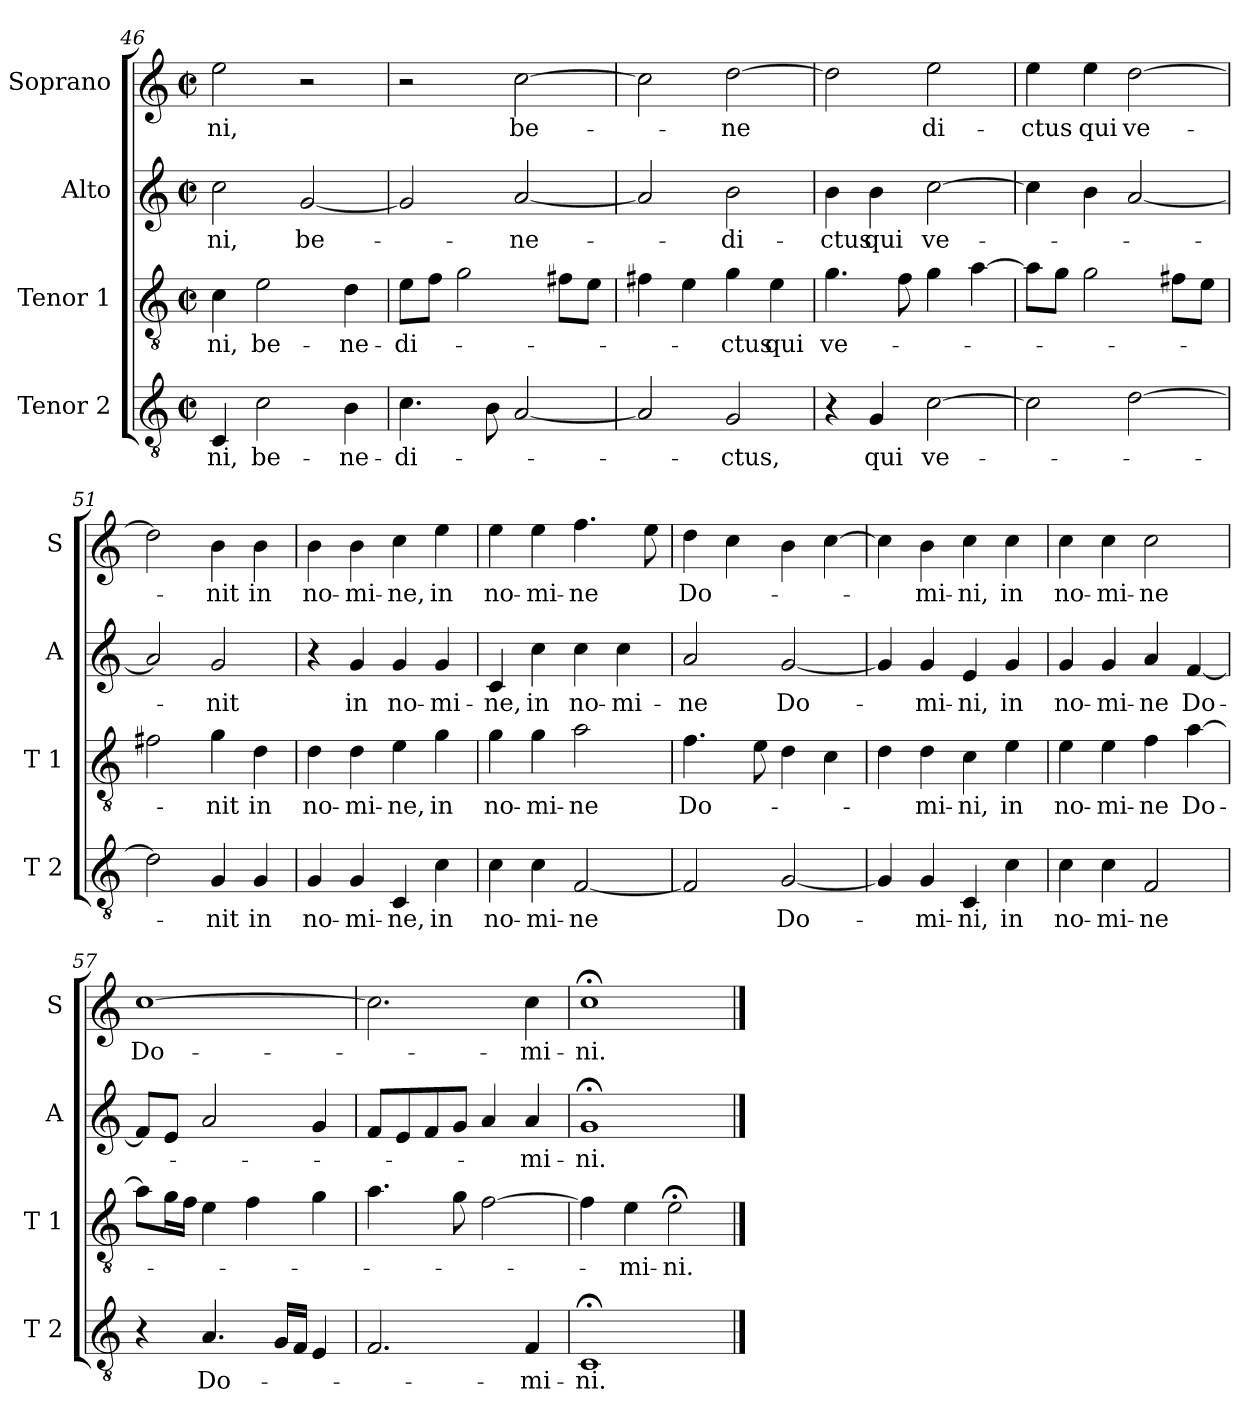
**kern	**text	**kern	**text	**kern	**text	**kern	**text
*part4	*part4	*part3	*part3	*part2	*part2	*part1	*part1
*staff4	*staff4	*staff3	*staff3	*staff2	*staff2	*staff1	*staff1
*I"Tenor 2	*	*I"Tenor 1	*	*I"Alto	*	*I"Soprano	*
*I'T 2	*	*I'T 1	*	*I'A	*	*I'S	*
*clefGv2	*	*clefGv2	*	*clefG2	*	*clefG2	*
*k[]	*	*k[]	*	*k[]	*	*k[]	*
*C:	*	*C:	*	*C:	*	*C:	*
*M2/2	*	*M2/2	*	*M2/2	*	*M2/2	*
*met(c|)	*	*met(c|)	*	*met(c|)	*	*met(c|)	*
=46	=46	=46	=46	=46	=46	=46	=46
!	!LO:LY:b	!	!LO:LY:b	!	!LO:LY:b	!	!LO:LY:b
4C/	-ni,	4c\	-ni,	2cc\	-ni,	2ee\	-ni,
!	!LO:LY:b	!	!LO:LY:b	!	!	!	!
2c\	be-	2e\	be-	.	.	.	.
!	!	!	!	!	!LO:LY:b	!	!
.	.	.	.	[2g/	be-	2r	.
!	!LO:LY:b	!	!LO:LY:b	!	!	!	!
4B\	-ne-	4d\	-ne-	.	.	.	.
=47	=47	=47	=47	=47	=47	=47	=47
!	!LO:LY:b	!	!LO:LY:b	!	!	!	!
4.c\	-di-	8e\L	-di-	2g/]	.	2r	.
.	.	8f\J	.	.	.	.	.
.	.	2g\	.	.	.	.	.
8B\	.	.	.	.	.	.	.
!	!	!	!	!	!LO:LY:b	!	!LO:LY:b
[2A/	.	.	.	[2a/	-ne-	[2cc\	be-
.	.	8f#X\L	.	.	.	.	.
.	.	8e\J	.	.	.	.	.
=48	=48	=48	=48	=48	=48	=48	=48
2A/]	.	4f#X\	.	2a/]	.	2cc\]	.
.	.	4e\	.	.	.	.	.
!	!LO:LY:b	!	!LO:LY:b	!	!LO:LY:b	!	!LO:LY:b
2G/	-ctus,	4g\	-ctus	2b\	-di-	[2dd\	-ne
!	!	!	!LO:LY:b	!	!	!	!
.	.	4e\	qui	.	.	.	.
=49	=49	=49	=49	=49	=49	=49	=49
!	!	!	!LO:LY:b	!	!LO:LY:b	!	!
4r	.	4.g\	ve-	4b\	-ctus	2dd\]	.
!	!LO:LY:b	!	!	!	!LO:LY:b	!	!
4G/	qui	.	.	4b\	qui	.	.
.	.	8f\	.	.	.	.	.
!	!LO:LY:b	!	!	!	!LO:LY:b	!	!LO:LY:b
[2c\	ve-	4g\	.	[2cc\	ve-	2ee\	di-
.	.	[4a\	.	.	.	.	.
!!LO:LB:g=z
=50	=50	=50	=50	=50	=50	=50	=50
!	!	!	!	!	!	!	!LO:LY:b
2c\]	.	8a\L]	.	4cc\]	.	4ee\	-ctus
.	.	8g\J	.	.	.	.	.
!	!	!	!	!	!	!	!LO:LY:b
.	.	2g\	.	4b\	.	4ee\	qui
!	!	!	!	!	!	!	!LO:LY:b
[2d\	.	.	.	[2a/	.	[2dd\	ve-
.	.	8f#X\L	.	.	.	.	.
.	.	8e\J	.	.	.	.	.
=51	=51	=51	=51	=51	=51	=51	=51
2d\]	.	2f#X\	.	2a/]	.	2dd\]	.
!	!LO:LY:b	!	!LO:LY:b	!	!LO:LY:b	!	!LO:LY:b
4G/	-nit	4g\	-nit	2g/	-nit	4b\	-nit
!	!LO:LY:b	!	!LO:LY:b	!	!	!	!LO:LY:b
4G/	in	4d\	in	.	.	4b\	in
=52	=52	=52	=52	=52	=52	=52	=52
!	!LO:LY:b	!	!LO:LY:b	!	!	!	!LO:LY:b
4G/	no-	4d\	no-	4r	.	4b\	no-
!	!LO:LY:b	!	!LO:LY:b	!	!LO:LY:b	!	!LO:LY:b
4G/	-mi-	4d\	-mi-	4g/	in	4b\	-mi-
!	!LO:LY:b	!	!LO:LY:b	!	!LO:LY:b	!	!LO:LY:b
4C/	-ne,	4e\	-ne,	4g/	no-	4cc\	-ne,
!	!LO:LY:b	!	!LO:LY:b	!	!LO:LY:b	!	!LO:LY:b
4c\	in	4g\	in	4g/	-mi-	4ee\	in
=53	=53	=53	=53	=53	=53	=53	=53
!	!LO:LY:b	!	!LO:LY:b	!	!LO:LY:b	!	!LO:LY:b
4c\	no-	4g\	no-	4c/	-ne,	4ee\	no-
!	!LO:LY:b	!	!LO:LY:b	!	!LO:LY:b	!	!LO:LY:b
4c\	-mi-	4g\	-mi-	4cc\	in	4ee\	-mi-
!	!LO:LY:b	!	!LO:LY:b	!	!LO:LY:b	!	!LO:LY:b
[2F/	-ne	2a\	-ne	4cc\	no-	4.ff\	-ne
!	!	!	!	!	!LO:LY:b	!	!
.	.	.	.	4cc\	-mi-	.	.
.	.	.	.	.	.	8ee\	.
=54	=54	=54	=54	=54	=54	=54	=54
!	!	!	!LO:LY:b	!	!LO:LY:b	!	!LO:LY:b
2F/]	.	4.f\	Do-	2a/	-ne	4dd\	Do-
.	.	.	.	.	.	4cc\	.
.	.	8e\	.	.	.	.	.
!	!LO:LY:b	!	!	!	!LO:LY:b	!	!
[2G/	Do-	4d\	.	[2g/	Do-	4b\	.
.	.	4c\	.	.	.	[4cc\	.
!!LO:LB:g=z
=55	=55	=55	=55	=55	=55	=55	=55
4G/]	.	4d\	.	4g/]	.	4cc\]	.
!	!LO:LY:b	!	!LO:LY:b	!	!LO:LY:b	!	!LO:LY:b
4G/	-mi-	4d\	-mi-	4g/	-mi-	4b\	-mi-
!	!LO:LY:b	!	!LO:LY:b	!	!LO:LY:b	!	!LO:LY:b
4C/	-ni,	4c\	-ni,	4e/	-ni,	4cc\	-ni,
!	!LO:LY:b	!	!LO:LY:b	!	!LO:LY:b	!	!LO:LY:b
4c\	in	4e\	in	4g/	in	4cc\	in
=56	=56	=56	=56	=56	=56	=56	=56
!	!LO:LY:b	!	!LO:LY:b	!	!LO:LY:b	!	!LO:LY:b
4c\	no-	4e\	no-	4g/	no-	4cc\	no-
!	!LO:LY:b	!	!LO:LY:b	!	!LO:LY:b	!	!LO:LY:b
4c\	-mi-	4e\	-mi-	4g/	-mi-	4cc\	-mi-
!	!LO:LY:b	!	!LO:LY:b	!	!LO:LY:b	!	!LO:LY:b
2F/	-ne	4f\	-ne	4a/	-ne	2cc\	-ne
!	!	!	!LO:LY:b	!	!LO:LY:b	!	!
.	.	[4a\	Do-	[4f/	Do-	.	.
=57	=57	=57	=57	=57	=57	=57	=57
!	!	!	!	!	!	!	!LO:LY:b
4r	.	8a\L]	.	8f/L]	.	[1cc	Do-
.	.	16g\L	.	8e/J	.	.	.
.	.	16f\JJ	.	.	.	.	.
!	!LO:LY:b	!	!	!	!	!	!
4.A/	Do-	4e\	.	2a/	.	.	.
.	.	4f\	.	.	.	.	.
16G/LL	.	.	.	.	.	.	.
16F/JJ	.	.	.	.	.	.	.
4E/	.	4g\	.	4g/	.	.	.
=58	=58	=58	=58	=58	=58	=58	=58
2.F/	.	4.a\	.	8f/L	.	2.cc\]	.
.	.	.	.	8e/	.	.	.
.	.	.	.	8f/	.	.	.
.	.	8g\	.	8g/J	.	.	.
.	.	[2f\	.	4a/	.	.	.
!	!LO:LY:b	!	!	!	!LO:LY:b	!	!LO:LY:b
4F/	-mi-	.	.	4a/	-mi-	4cc\	-mi-
=59	=59	=59	=59	=59	=59	=59	=59
!	!LO:LY:b	!	!	!	!LO:LY:b	!	!LO:LY:b
1C;<	-ni.	4f\]	.	1g;<	-ni.	1cc;<	-ni.
!	!	!	!LO:LY:b	!	!	!	!
.	.	4e\	-mi-	.	.	.	.
!	!	!	!LO:LY:b	!	!	!	!
.	.	2e;<\	-ni.	.	.	.	.
==	==	==	==	==	==	==	==
*-	*-	*-	*-	*-	*-	*-	*-
